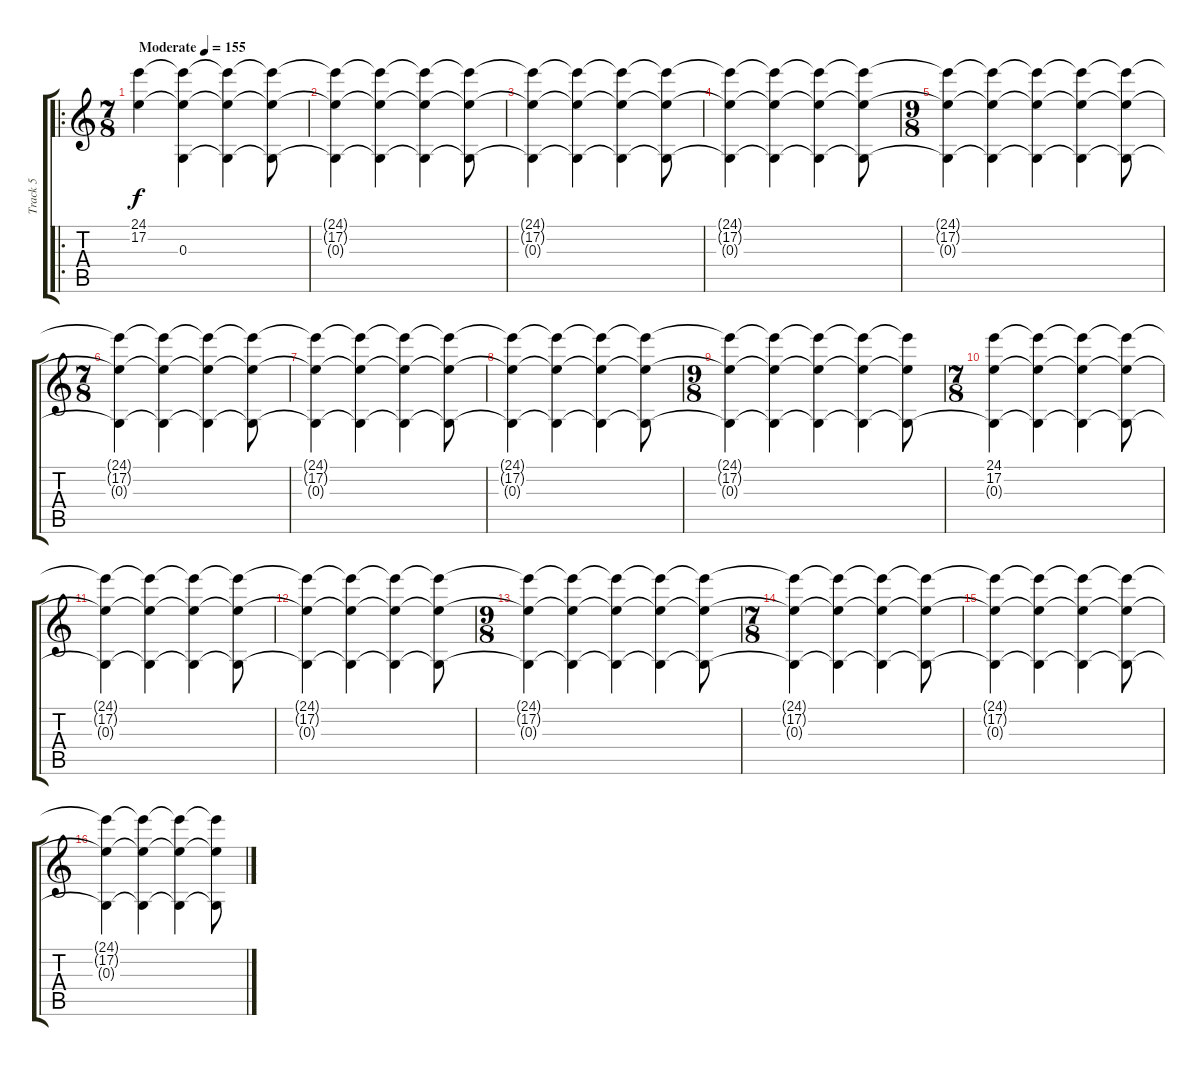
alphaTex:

\track ("Track 5" "Track 5") {instrument drawbarorgan}
\staff {score tabs}
\tuning (E4 B3 G3 D3 A2 E2) {hide}
\ro
\ts (7 8)
\tempo (155 "Moderate")
\clef g2
\ks c
(24.1 17.2).4{dy f instrument drawbarorgan} (24.1{t} 17.2{t} 0.3).4 (24.1{t} 17.2{t} 0.3{t}).4 (24.1{t} 17.2{t} 0.3{t}).8 |
(24.1{t} 17.2{t} 0.3{t}).4 (24.1{t} 17.2{t} 0.3{t}).4 (24.1{t} 17.2{t} 0.3{t}).4 (24.1{t} 17.2{t} 0.3{t}).8 |
(24.1{t} 17.2{t} 0.3{t}).4 (24.1{t} 17.2{t} 0.3{t}).4 (24.1{t} 17.2{t} 0.3{t}).4 (24.1{t} 17.2{t} 0.3{t}).8 |
(24.1{t} 17.2{t} 0.3{t}).4 (24.1{t} 17.2{t} 0.3{t}).4 (24.1{t} 17.2{t} 0.3{t}).4 (24.1{t} 17.2{t} 0.3{t}).8 |
\ts (9 8)
(24.1{t} 17.2{t} 0.3{t}).4 (24.1{t} 17.2{t} 0.3{t}).4 (24.1{t} 17.2{t} 0.3{t}).4 (24.1{t} 17.2{t} 0.3{t}).4 (24.1{t} 17.2{t} 0.3{t}).8 |
\ts (7 8)
(24.1{t} 17.2{t} 0.3{t}).4 (24.1{t} 17.2{t} 0.3{t}).4 (24.1{t} 17.2{t} 0.3{t}).4 (24.1{t} 17.2{t} 0.3{t}).8 |
(24.1{t} 17.2{t} 0.3{t}).4 (24.1{t} 17.2{t} 0.3{t}).4 (24.1{t} 17.2{t} 0.3{t}).4 (24.1{t} 17.2{t} 0.3{t}).8 |
(24.1{t} 17.2{t} 0.3{t}).4 (24.1{t} 17.2{t} 0.3{t}).4 (24.1{t} 17.2{t} 0.3{t}).4 (24.1{t} 17.2{t} 0.3{t}).8 |
\ts (9 8)
(24.1{t} 17.2{t} 0.3{t}).4 (24.1{t} 17.2{t} 0.3{t}).4 (24.1{t} 17.2{t} 0.3{t}).4 (24.1{t} 17.2{t} 0.3{t}).4 (24.1{t} 17.2{t} 0.3{t}).8 |
\ts (7 8)
(24.1 17.2 0.3{t}).4 (24.1{t} 17.2{t} 0.3{t}).4 (24.1{t} 17.2{t} 0.3{t}).4 (24.1{t} 17.2{t} 0.3{t}).8 |
(24.1{t} 17.2{t} 0.3{t}).4 (24.1{t} 17.2{t} 0.3{t}).4 (24.1{t} 17.2{t} 0.3{t}).4 (24.1{t} 17.2{t} 0.3{t}).8 |
(24.1{t} 17.2{t} 0.3{t}).4 (24.1{t} 17.2{t} 0.3{t}).4 (24.1{t} 17.2{t} 0.3{t}).4 (24.1{t} 17.2{t} 0.3{t}).8 |
\ts (9 8)
(24.1{t} 17.2{t} 0.3{t}).4 (24.1{t} 17.2{t} 0.3{t}).4 (24.1{t} 17.2{t} 0.3{t}).4 (24.1{t} 17.2{t} 0.3{t}).4 (24.1{t} 17.2{t} 0.3{t}).8 |
\ts (7 8)
(24.1{t} 17.2{t} 0.3{t}).4 (24.1{t} 17.2{t} 0.3{t}).4 (24.1{t} 17.2{t} 0.3{t}).4 (24.1{t} 17.2{t} 0.3{t}).8 |
(24.1{t} 17.2{t} 0.3{t}).4 (24.1{t} 17.2{t} 0.3{t}).4 (24.1{t} 17.2{t} 0.3{t}).4 (24.1{t} 17.2{t} 0.3{t}).8 |
(24.1{t} 17.2{t} 0.3{t}).4 (24.1{t} 17.2{t} 0.3{t}).4 (24.1{t} 17.2{t} 0.3{t}).4 (24.1{t} 17.2{t} 0.3{t}).8
